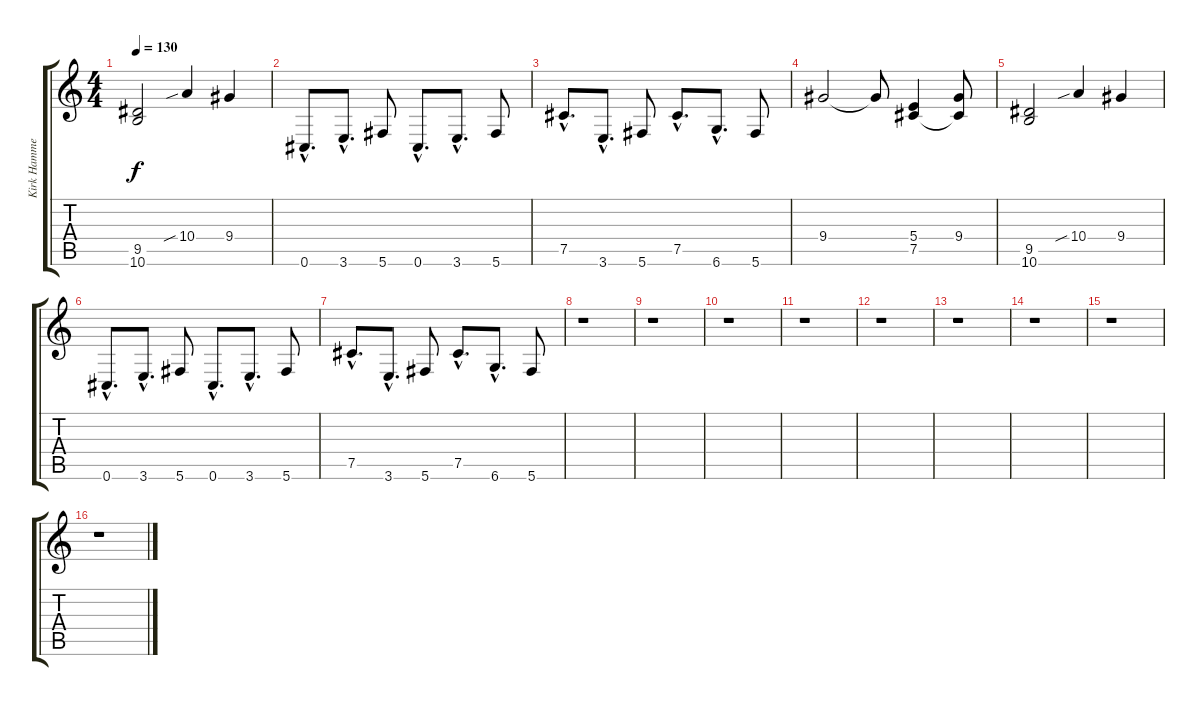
\track ("Kirk Hammet (Clean)" "Kirk Hamme") {instrument electricguitarjazz}
\staff {score tabs}
\tuning (Db4 Ab3 E3 B2 Gb2 Db2) {hide}
\ts (4 4)
\tempo 130
\clef g2
\ks c
(9.5 10.6).2{dy f} 10.4{sib}.4 9.4.4 |
0.6{hac}.8{d} 3.6{hac}.8{d} 5.6.8 0.6{hac}.8{d} 3.6{hac}.8{d} 5.6.8 |
7.5{hac}.8{d} 3.6{hac}.8{d} 5.6.8 7.5{hac}.8{d} 6.6{hac}.8{d} 5.6.8 |
9.4.2 9.4{t}.8 (5.4 7.5).4 (9.4 7.5{t}).8 |
(9.5 10.6).2 10.4{sib}.4 9.4.4 |
0.6{hac}.8{d} 3.6{hac}.8{d} 5.6.8 0.6{hac}.8{d} 3.6{hac}.8{d} 5.6.8 |
7.5{hac}.8{d} 3.6{hac}.8{d} 5.6.8 7.5{hac}.8{d} 6.6{hac}.8{d} 5.6.8 |
r.1 |
r.1 |
r.1 |
r.1 |
r.1 |
r.1 |
r.1 |
r.1 |
r.1
